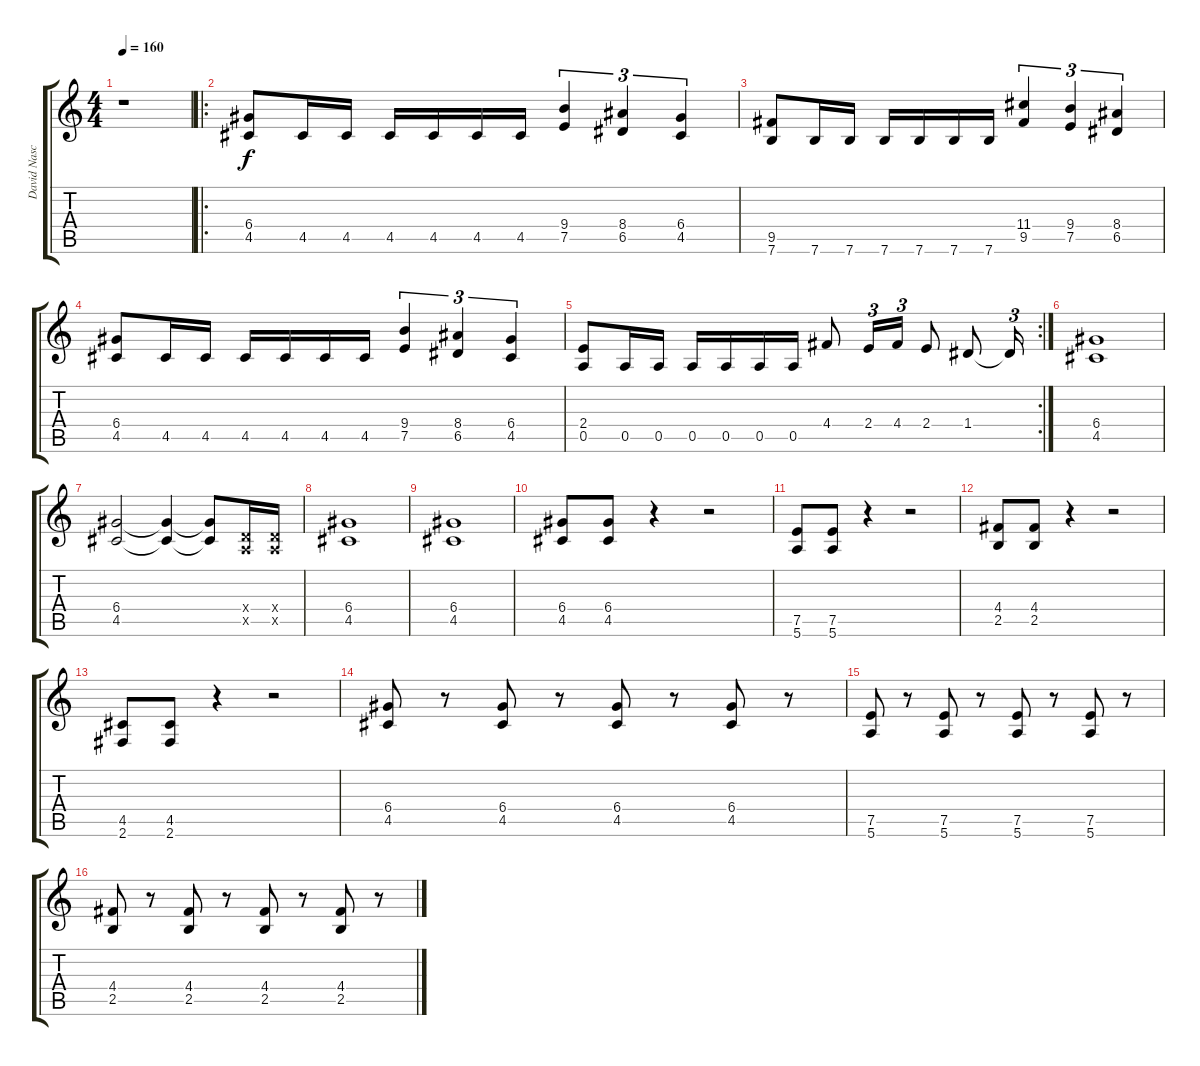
\track ("David Nascimento" "David Nasc") {instrument distortionguitar}
\staff {score tabs}
\tuning (E4 B3 G3 D3 A2 E2) {hide}
\ts (4 4)
\tempo 160
\clef g2
\ks c
r.1{dy f instrument distortionguitar} |
\ro
(6.4 4.5).8 4.5.16 4.5.16 4.5.16 4.5.16 4.5.16 4.5.16 (9.4 7.5).4{tu (3 2)} (8.4 6.5).4{tu (3 2)} (6.4 4.5).4{tu (3 2)} |
(9.5 7.6).8 7.6.16 7.6.16 7.6.16 7.6.16 7.6.16 7.6.16 (11.4 9.5).4{tu (3 2)} (9.4 7.5).4{tu (3 2)} (8.4 6.5).4{tu (3 2)} |
(6.4 4.5).8 4.5.16 4.5.16 4.5.16 4.5.16 4.5.16 4.5.16 (9.4 7.5).4{tu (3 2)} (8.4 6.5).4{tu (3 2)} (6.4 4.5).4{tu (3 2)} |
\rc 2
(2.4 0.5).8 0.5.16 0.5.16 0.5.16 0.5.16 0.5.16 0.5.16 4.4.8 2.4.16{tu (3 2)} 4.4.16{tu (3 2)} 2.4.8 1.4.8 1.4{t}.16{tu (3 2)} |
(6.4 4.5).1 |
(6.4 4.5).2 (6.4{t} 4.5{t}).4 (6.4{t} 4.5{t}).8 (0.4{x} 0.5{x}).16 (0.4{x} 0.5{x}).16 |
(6.4 4.5).1 |
(6.4 4.5).1 |
(6.4 4.5).8 (6.4 4.5).8 r.4 r.2 |
(7.5 5.6).8 (7.5 5.6).8 r.4 r.2 |
(4.4 2.5).8 (4.4 2.5).8 r.4 r.2 |
(4.5 2.6).8 (4.5 2.6).8 r.4 r.2 |
(6.4 4.5).8 r.8 (6.4 4.5).8 r.8 (6.4 4.5).8 r.8 (6.4 4.5).8 r.8 |
(7.5 5.6).8 r.8 (7.5 5.6).8 r.8 (7.5 5.6).8 r.8 (7.5 5.6).8 r.8 |
(4.4 2.5).8 r.8 (4.4 2.5).8 r.8 (4.4 2.5).8 r.8 (4.4 2.5).8 r.8
